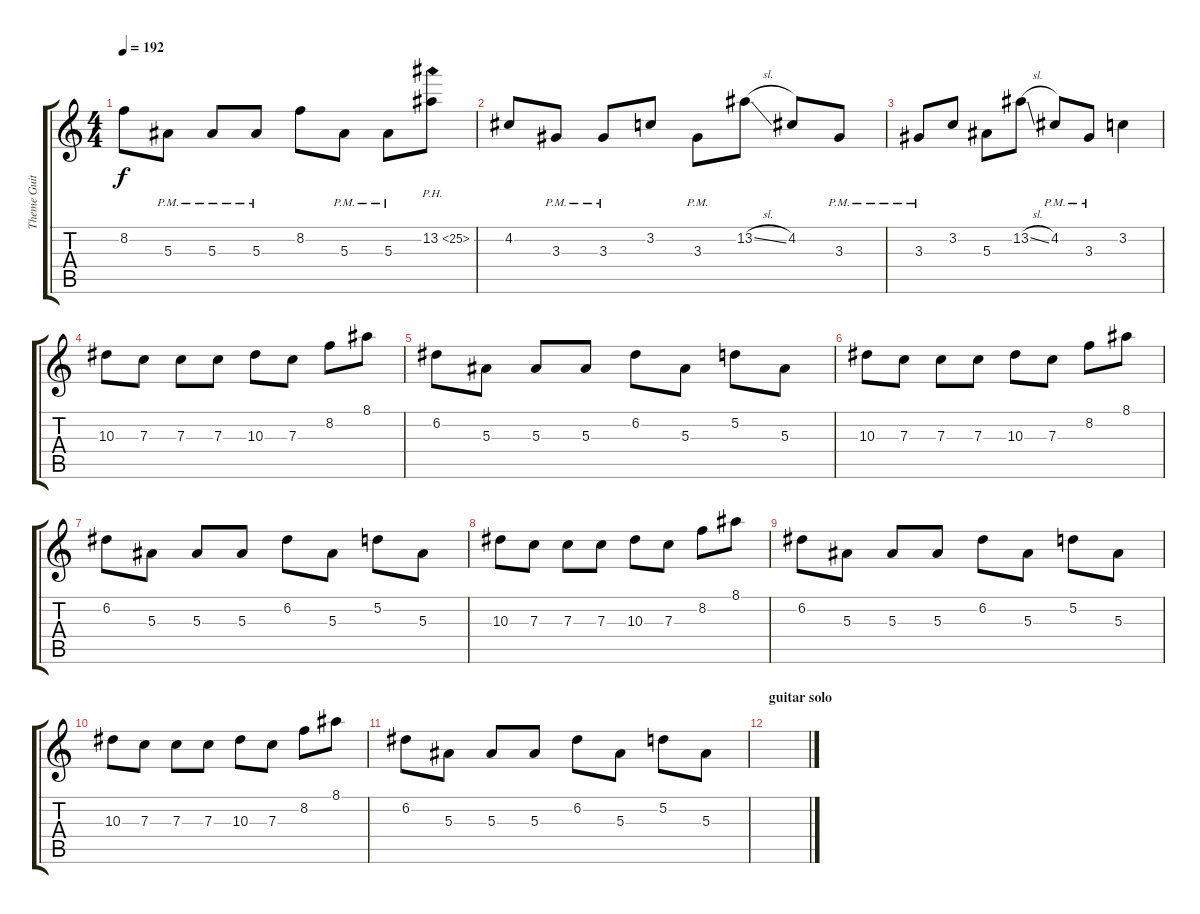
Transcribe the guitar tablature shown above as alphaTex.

\track ("Theme Guitar" "Theme Guit") {instrument distortionguitar}
\staff {score tabs}
\tuning (D4 A3 F3 C3 G2 D2) {hide}
\ts (4 4)
\tempo 192
\clef g2
\ks c
8.2.8{dy f} 5.3{pm}.8 5.3{pm}.8 5.3{pm}.8 8.2.8 5.3{pm}.8 5.3{pm}.8 13.2{ph 12}.8 |
4.2.8 3.3{pm}.8 3.3{pm}.8 3.2.8 3.3{pm}.8 13.2{sl}.8 4.2.8 3.3{pm}.8 |
3.3{pm}.8 3.2.8 5.3.8 13.2{sl}.8 4.2{pm}.8 3.3{pm}.8 3.2.4 |
10.3.8 7.3.8 7.3.8 7.3.8 10.3.8 7.3.8 8.2.8 8.1.8 |
6.2.8 5.3.8 5.3.8 5.3.8 6.2.8 5.3.8 5.2.8 5.3.8 |
10.3.8 7.3.8 7.3.8 7.3.8 10.3.8 7.3.8 8.2.8 8.1.8 |
6.2.8 5.3.8 5.3.8 5.3.8 6.2.8 5.3.8 5.2.8 5.3.8 |
10.3.8 7.3.8 7.3.8 7.3.8 10.3.8 7.3.8 8.2.8 8.1.8 |
6.2.8 5.3.8 5.3.8 5.3.8 6.2.8 5.3.8 5.2.8 5.3.8 |
10.3.8 7.3.8 7.3.8 7.3.8 10.3.8 7.3.8 8.2.8 8.1.8 |
6.2.8 5.3.8 5.3.8 5.3.8 6.2.8 5.3.8 5.2.8 5.3.8 |
\section ("" "guitar solo")
